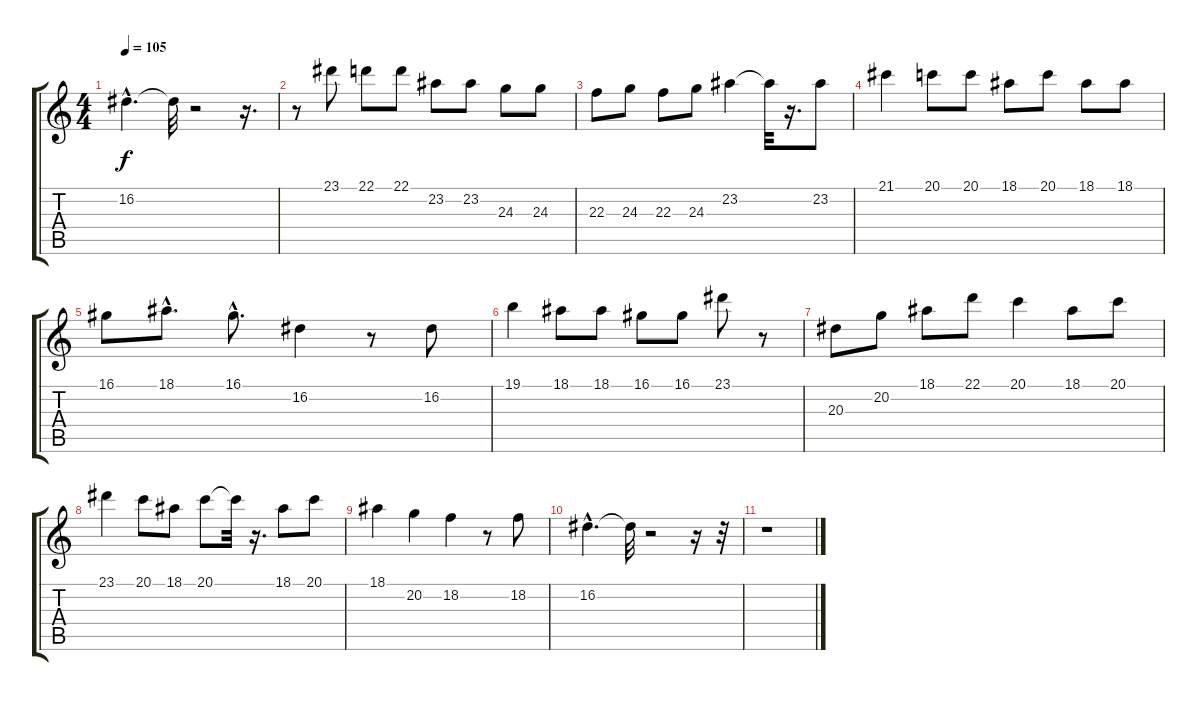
\track "" {instrument voiceoohs}
\staff {score tabs}
\tuning (E4 B3 G3 D3 A2 E2) {hide}
\ts (4 4)
\tempo 105
\clef g2
\ks c
16.2{hac}.4{d dy f} 16.2{t}.32 r.2 r.16{d} |
r.8 23.1.8 22.1.8 22.1.8 23.2.8 23.2.8 24.3.8 24.3.8 |
22.3.8 24.3.8 22.3.8 24.3.8 23.2.4 23.2{t}.32 r.16{d} 23.2.8 |
21.1.4 20.1.8 20.1.8 18.1.8 20.1.8 18.1.8 18.1.8 |
16.1.8 18.1{hac}.8{d} 16.1{hac}.8{d} 16.2.4 r.8 16.2.8 |
19.1.4 18.1.8 18.1.8 16.1.8 16.1.8 23.1.8 r.8 |
20.3.8 20.2.8 18.1.8 22.1.8 20.1.4 18.1.8 20.1.8 |
23.1.4 20.1.8 18.1.8 20.1.8 20.1{t}.32 r.16{d} 18.1.8 20.1.8 |
18.1.4 20.2.4 18.2.4 r.8 18.2.8 |
16.2{hac}.4{d} 16.2{t}.32 r.2 r.16 r.32 |
r.1
